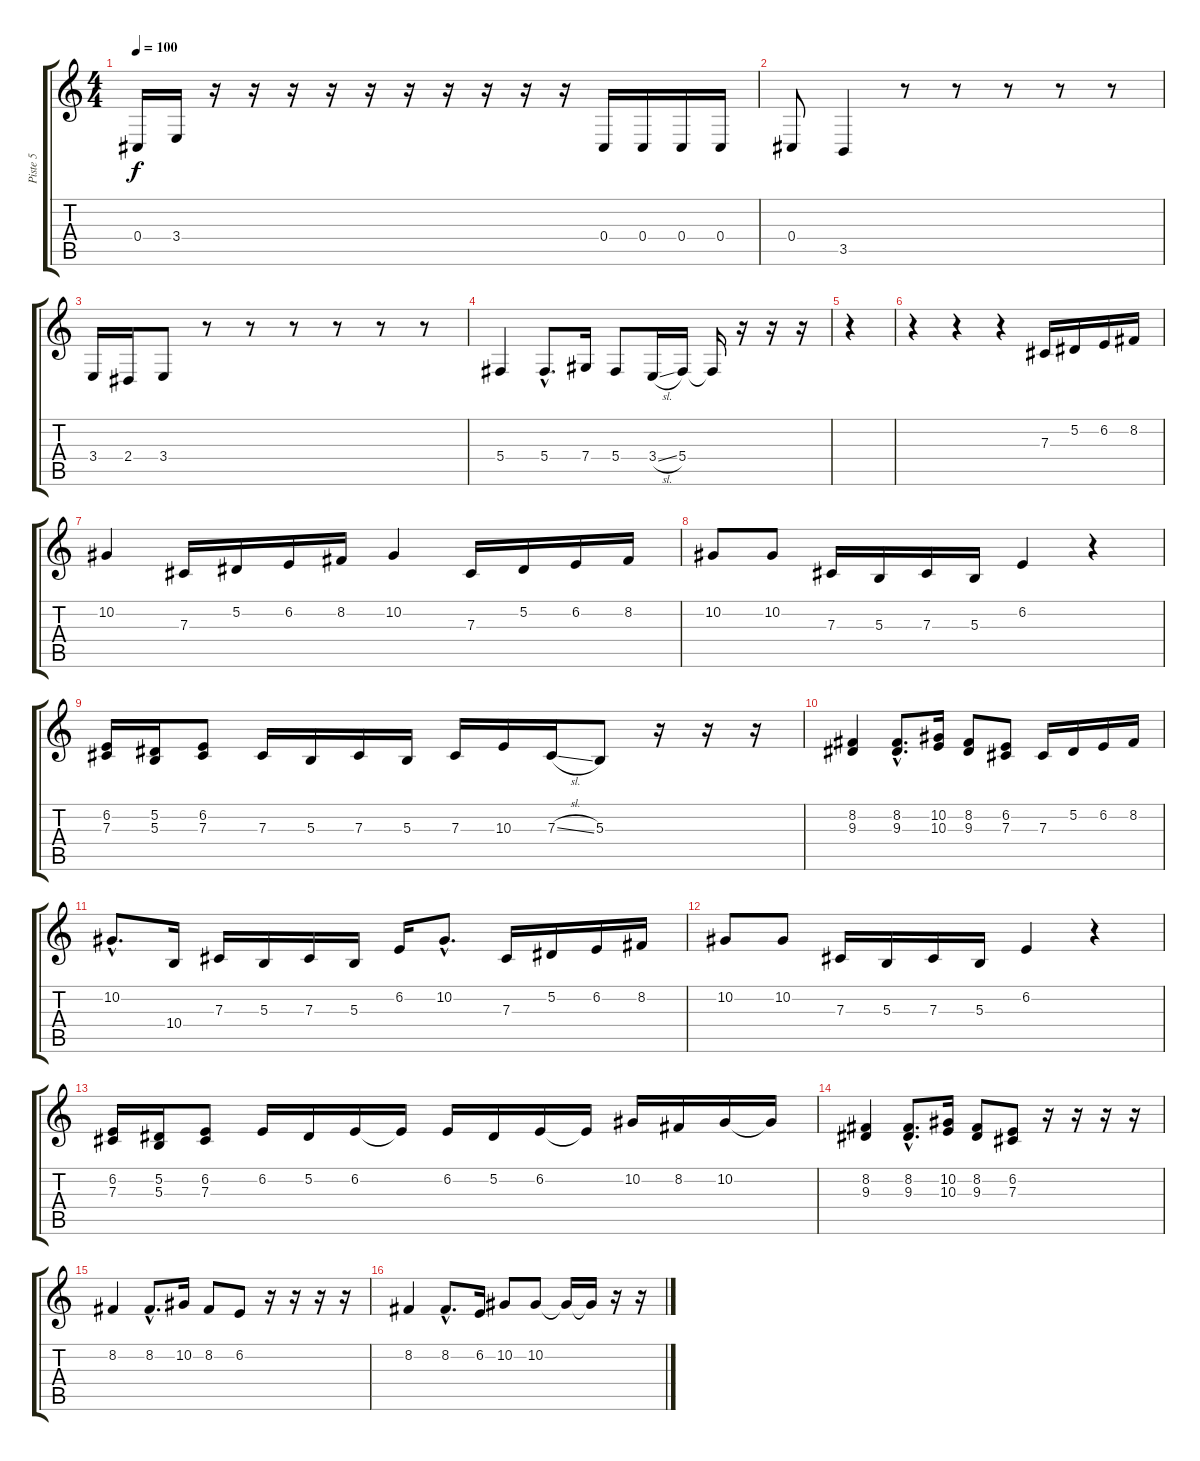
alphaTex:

\track ("Piste 5" "Piste 5") {instrument lead2sawtooth}
\staff {score tabs}
\tuning (Eb4 Bb3 Gb3 Db3 Ab2 Db2) {hide}
\ts (4 4)
\tempo 100
\clef g2
\ks c
0.4.16{dy f} 3.4.16 r.16 r.16 r.16 r.16 r.16 r.16 r.16 r.16 r.16 r.16 0.4.16 0.4.16 0.4.16 0.4.16 |
0.4.8 3.5.4 r.8 r.8 r.8 r.8 r.8 |
3.4.16 2.4.16 3.4.8 r.8 r.8 r.8 r.8 r.8 r.8 |
5.4.4 5.4{hac}.8{d} 7.4.16 5.4.8 3.4{sl}.16 5.4.16 5.4{t}.16 r.16 r.16 r.16 |
r.4 |
r.4 r.4 r.4 7.3.16 5.2.16 6.2.16 8.2.16 |
10.2.4 7.3.16 5.2.16 6.2.16 8.2.16 10.2.4 7.3.16 5.2.16 6.2.16 8.2.16 |
10.2.8 10.2.8 7.3.16 5.3.16 7.3.16 5.3.16 6.2.4 r.4 |
(6.2 7.3).16 (5.2 5.3).16 (6.2 7.3).8 7.3.16 5.3.16 7.3.16 5.3.16 7.3.16 10.3.16 7.3{sl}.16 5.3.8 r.16 r.16 r.16 |
(8.2 9.3).4 (8.2{hac} 9.3{hac}).8{d} (10.2 10.3).16 (8.2 9.3).8 (6.2 7.3).8 7.3.16 5.2.16 6.2.16 8.2.16 |
10.2{hac}.8{d} 10.4.16 7.3.16 5.3.16 7.3.16 5.3.16 6.2.16 10.2{hac}.8{d} 7.3.16 5.2.16 6.2.16 8.2.16 |
10.2.8 10.2.8 7.3.16 5.3.16 7.3.16 5.3.16 6.2.4 r.4 |
(6.2 7.3).16 (5.2 5.3).16 (6.2 7.3).8 6.2.16 5.2.16 6.2.16 6.2{t}.16 6.2.16 5.2.16 6.2.16 6.2{t}.16 10.2.16 8.2.16 10.2.16 10.2{t}.16 |
(8.2 9.3).4 (8.2{hac} 9.3{hac}).8{d} (10.2 10.3).16 (8.2 9.3).8 (6.2 7.3).8 r.16 r.16 r.16 r.16 |
8.2.4 8.2{hac}.8{d} 10.2.16 8.2.8 6.2.8 r.16 r.16 r.16 r.16 |
8.2.4 8.2{hac}.8{d} 6.2.16 10.2.8 10.2.8 10.2{t}.16 10.2{t}.16 r.16 r.16
